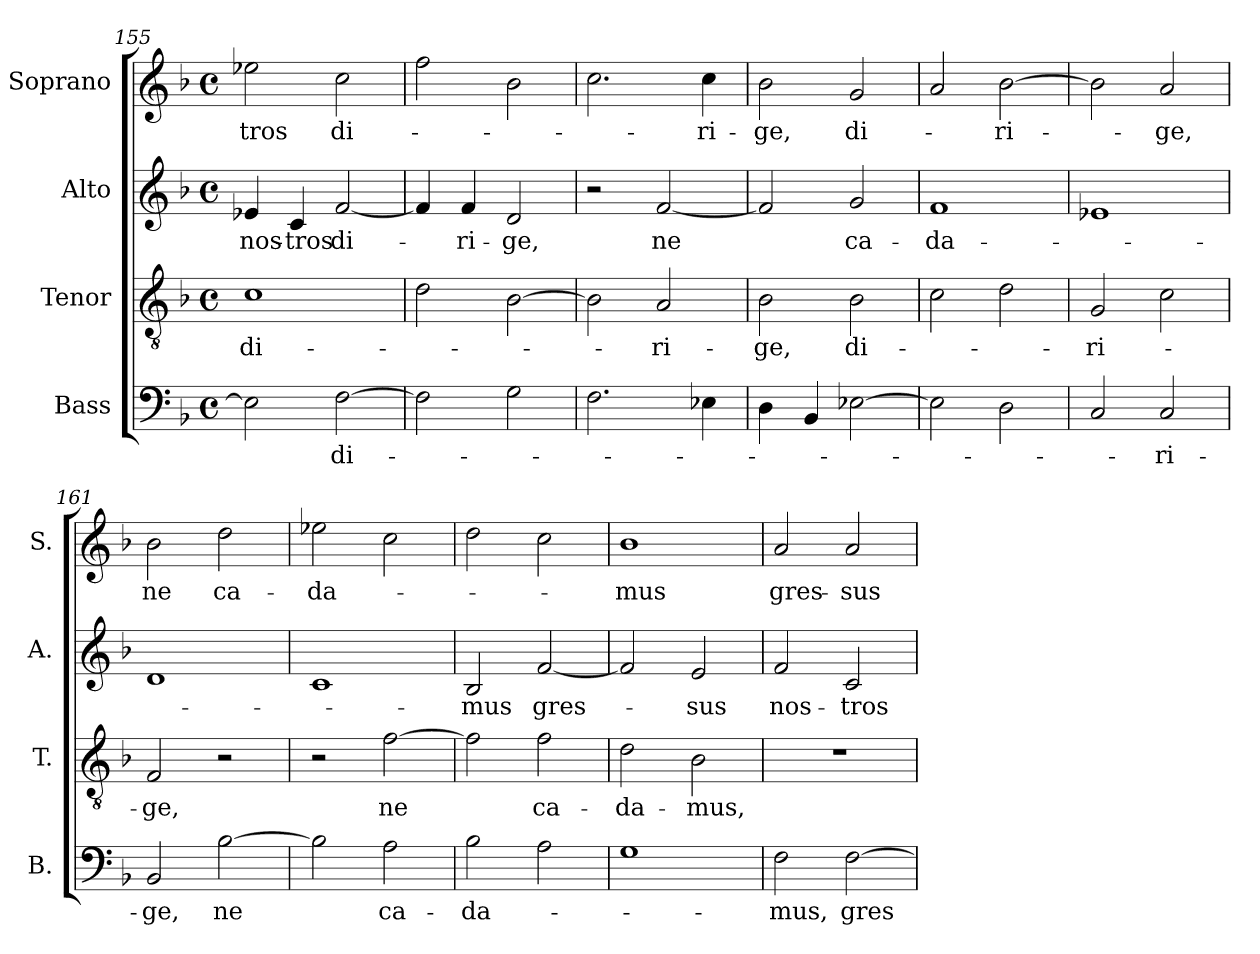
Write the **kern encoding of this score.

**kern	**text	**kern	**text	**kern	**text	**kern	**text
*part4	*part4	*part3	*part3	*part2	*part2	*part1	*part1
*staff4	*staff4	*staff3	*staff3	*staff2	*staff2	*staff1	*staff1
*I"Bass	*	*I"Tenor	*	*I"Alto	*	*I"Soprano	*
*I'B.	*	*I'T.	*	*I'A.	*	*I'S.	*
*clefF4	*	*clefGv2	*	*clefG2	*	*clefG2	*
*ITrd7c12	*	*ITrd7c12	*	*	*	*	*
*k[b-]	*	*k[b-]	*	*k[b-]	*	*k[b-]	*
*F:	*	*F:	*	*F:	*	*F:	*
*M4/4	*	*M4/4	*	*M4/4	*	*M4/4	*
*met(c)	*	*met(c)	*	*met(c)	*	*met(c)	*
=155	=155	=155	=155	=155	=155	=155	=155
!	!	!	!LO:LY:b:color=#000000	!	!	!	!
!	!	!	!	!	!LO:LY:b:color=#000000	!	!
!	!	!	!	!	!	!	!LO:LY:b:color=#000000
2EE-i\]	.	1Ci	di-	4e-Xi/	nos-	2ee-Xi\	-tros
!	!	!	!	!	!LO:LY:b:color=#000000	!	!
.	.	.	.	4ci/	-tros	.	.
!	!LO:LY:b:color=#000000	!	!	!	!	!	!
!	!	!	!	!	!LO:LY:b:color=#000000	!	!
!	!	!	!	!	!	!	!LO:LY:b:color=#000000
[2FFi\	di-	.	.	[2fi/	di-	2cci\	di-
!!LO:PB:g=z
=156	=156	=156	=156	=156	=156	=156	=156
2FFi\]	.	2Di\	.	4fi/]	.	2ffi\	.
!	!	!	!	!	!LO:LY:b:color=#000000	!	!
.	.	.	.	4fi/	-ri-	.	.
!	!	!	!	!	!LO:LY:b:color=#000000	!	!
2GGi\	.	[2BB-i\	.	2di/	-ge,	2b-i\	.
=157	=157	=157	=157	=157	=157	=157	=157
2.FFi\	.	2BB-i\]	.	2r	.	2.cci\	.
!	!	!	!LO:LY:b:color=#000000	!	!	!	!
!	!	!	!	!	!LO:LY:b:color=#000000	!	!
.	.	2AAi/	-ri-	[2fi/	ne	.	.
!	!	!	!	!	!	!	!LO:LY:b:color=#000000
4EE-Xi\	.	.	.	.	.	4cci\	-ri-
=158	=158	=158	=158	=158	=158	=158	=158
!	!	!	!LO:LY:b:color=#000000	!	!	!	!
!	!	!	!	!	!	!	!LO:LY:b:color=#000000
4DDi\	.	2BB-i\	-ge,	2fi/]	.	2b-i\	-ge,
4BBB-i/	.	.	.	.	.	.	.
!	!	!	!LO:LY:b:color=#000000	!	!	!	!
!	!	!	!	!	!LO:LY:b:color=#000000	!	!
!	!	!	!	!	!	!	!LO:LY:b:color=#000000
[2EE-Xi\	.	2BB-i\	di-	2gi/	ca-	2gi/	di-
=159	=159	=159	=159	=159	=159	=159	=159
!	!	!	!	!	!LO:LY:b:color=#000000	!	!
2EE-i\]	.	2Ci\	.	1fi	-da-	2ai/	.
!	!	!	!	!	!	!	!LO:LY:b:color=#000000
2DDi\	.	2Di\	.	.	.	[2b-i\	-ri-
=160	=160	=160	=160	=160	=160	=160	=160
!	!	!	!LO:LY:b:color=#000000	!	!	!	!
2CCi/	.	2GGi/	-ri-	1e-Xi	.	2b-i\]	.
!	!LO:LY:b:color=#000000	!	!	!	!	!	!
!	!	!	!	!	!	!	!LO:LY:b:color=#000000
2CCi/	-ri-	2Ci\	.	.	.	2ai/	-ge,
=161	=161	=161	=161	=161	=161	=161	=161
!	!LO:LY:b:color=#000000	!	!	!	!	!	!
!	!	!	!LO:LY:b:color=#000000	!	!	!	!
!	!	!	!	!	!	!	!LO:LY:b:color=#000000
2BBB-i/	-ge,	2FFi/	-ge,	1di	.	2b-i\	ne
!	!LO:LY:b:color=#000000	!	!	!	!	!	!
!	!	!	!	!	!	!	!LO:LY:b:color=#000000
[2BB-i\	ne	2r	.	.	.	2ddi\	ca-
=162	=162	=162	=162	=162	=162	=162	=162
!	!	!	!	!	!	!	!LO:LY:b:color=#000000
2BB-i\]	.	2r	.	1ci	.	2ee-Xi\	-da-
!	!LO:LY:b:color=#000000	!	!	!	!	!	!
!	!	!	!LO:LY:b:color=#000000	!	!	!	!
2AAi\	ca-	[2Fi\	ne	.	.	2cci\	.
=163	=163	=163	=163	=163	=163	=163	=163
!	!LO:LY:b:color=#000000	!	!	!	!	!	!
!	!	!	!	!	!LO:LY:b:color=#000000	!	!
2BB-i\	-da-	2Fi\]	.	2B-i/	-mus	2ddi\	.
!	!	!	!LO:LY:b:color=#000000	!	!	!	!
!	!	!	!	!	!LO:LY:b:color=#000000	!	!
2AAi\	.	2Fi\	ca-	[2fi/	gres-	2cci\	.
!!LO:LB:g=z
=164	=164	=164	=164	=164	=164	=164	=164
!	!	!	!LO:LY:b:color=#000000	!	!	!	!
!	!	!	!	!	!	!	!LO:LY:b:color=#000000
1GGi	.	2Di\	-da-	2fi/]	.	1b-i	-mus
!	!	!	!LO:LY:b:color=#000000	!	!	!	!
!	!	!	!	!	!LO:LY:b:color=#000000	!	!
.	.	2BB-i\	-mus,	2ei/	-sus	.	.
=165	=165	=165	=165	=165	=165	=165	=165
!	!LO:LY:b:color=#000000	!	!	!	!	!	!
!	!	!	!	!	!LO:LY:b:color=#000000	!	!
!	!	!	!	!	!	!	!LO:LY:b:color=#000000
2FFi\	-mus,	1r	.	2fi/	nos-	2ai/	gres-
!	!LO:LY:b:color=#000000	!	!	!	!	!	!
!	!	!	!	!	!LO:LY:b:color=#000000	!	!
!	!	!	!	!	!	!	!LO:LY:b:color=#000000
[2FFi\	gres-	.	.	2ci/	-tros	2ai/	-sus
=	=	=	=	=	=	=	=
*-	*-	*-	*-	*-	*-	*-	*-
